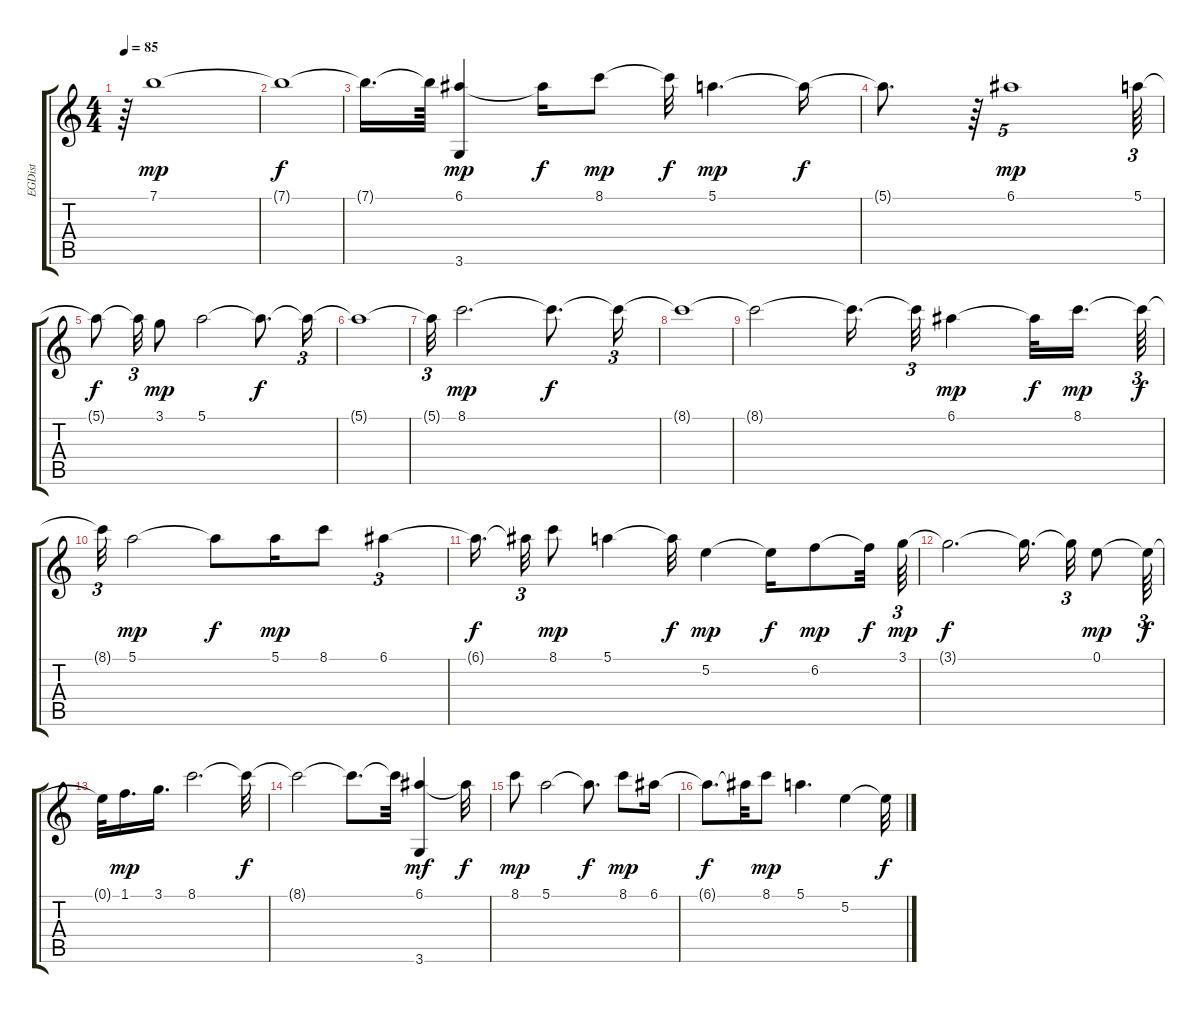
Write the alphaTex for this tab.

\track ("EGDist" "EGDist") {instrument distortionguitar}
\staff {score tabs}
\tuning (E4 B3 G3 D3 A2 E2) {hide}
\ts (4 4)
\tempo 85
\clef g2
\ks c
r.64{dy f} 7.1.1{dy mp} |
7.1{t}.1{dy f} |
7.1{t}.16{d} 7.1{t}.64 (6.1 3.6).4{dy mp volume 9 balance 8} 6.1{t}.16{dy f} 8.1.8{dy mp} 8.1{t}.32{dy f} 5.1.4{d dy mp} 5.1{t}.16{dy f} |
5.1{t}.8{d} r.64 6.1.1{tu (5 4) dy mp balance 8} 5.1.64{tu (3 2) balance 7} |
5.1{t}.8{dy f} 5.1{t}.32{tu (3 2)} 3.1.8{dy mp} 5.1.2{balance 7} 5.1{t}.8{d dy f} 5.1{t}.16{tu (3 2)} |
5.1{t}.1 |
5.1{t}.32{tu (3 2)} 8.1.2{d dy mp balance 6} 8.1{t}.8{d dy f} 8.1{t}.16{tu (3 2)} |
8.1{t}.1 |
8.1{t}.2 8.1{t}.16{d} 8.1{t}.32{tu (3 2)} 6.1.4{dy mp volume 6 balance 6} 6.1{t}.32{dy f} 8.1.16{d dy mp balance 5} 8.1{t}.64{tu (3 2) dy f} |
8.1{t}.32{tu (3 2)} 5.1.2{dy mp} 5.1{t}.8{dy f} 5.1.16{dy mp balance 5} 8.1.8{balance 5} 6.1.4{tu (3 2)} |
6.1{t}.16{d dy f} 6.1{t}.32{tu (3 2)} 8.1.8{dy mp} 5.1.4{balance 5} 5.1{t}.32{dy f} 5.2.4{dy mp} 5.2{t}.16{dy f} 6.2.8{dy mp balance 4} 6.2{t}.32{dy f} 3.1.64{tu (3 2) dy mp balance 4} |
3.1{t}.2{d dy f} 3.1{t}.16{d} 3.1{t}.32{tu (3 2)} 0.1.8{dy mp balance 4} 0.1{t}.64{tu (3 2) dy f} |
0.1{t}.32 1.1.16{d dy mp balance 4} 3.1.16{d} 8.1.2{d} 8.1{t}.32{dy f} |
8.1{t}.2 8.1{t}.8{d} 8.1{t}.32 (6.1 3.6).4{dy mf balance 3} 6.1{t}.32{dy f} |
8.1.8{dy mp balance 3} 5.1.2 5.1{t}.8{d dy f} 8.1.8{dy mp balance 2} 6.1.16 |
6.1{t}.8{d dy f} 6.1{t}.32 8.1.8{dy mp balance 2} 5.1.4{d} 5.2.4{balance 2} 5.2{t}.32{dy f}
